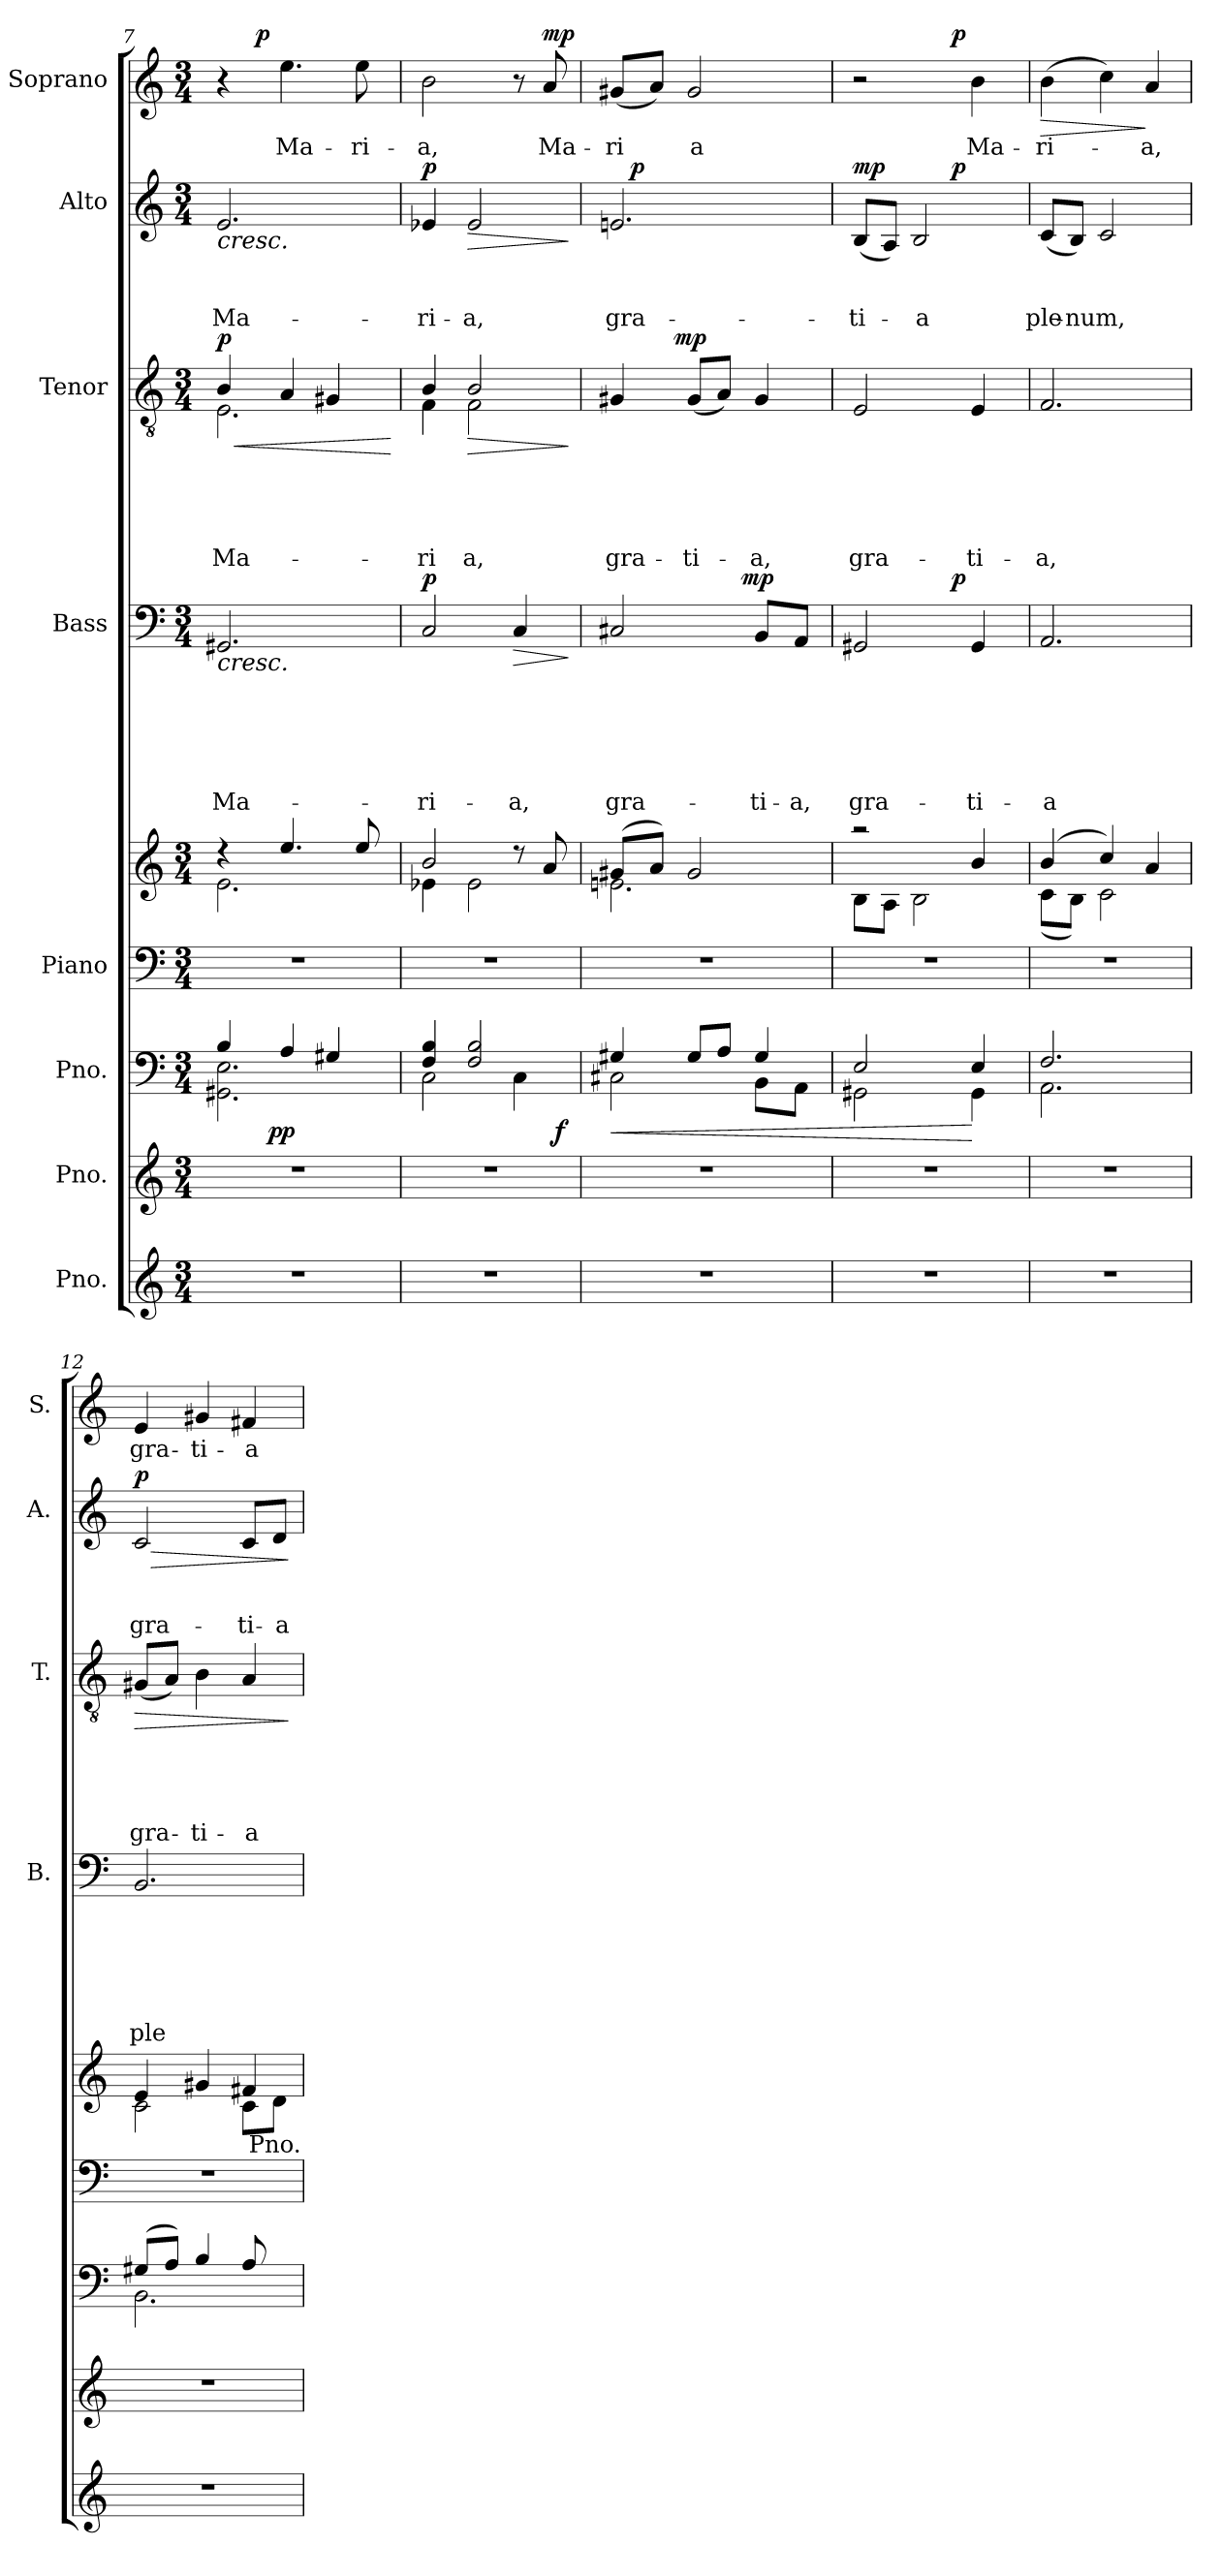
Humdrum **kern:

**kern	**kern	**kern	**dynam	**kern	**kern	**kern	**text	**text	**text	**text	**text	**text	**dynam	**kern	**text	**text	**text	**text	**text	**dynam	**kern	**text	**text	**text	**dynam	**kern	**text	**dynam
*part8	*part7	*part6	*part6	*part5	*part5	*part4	*part4	*part4	*part4	*part4	*part4	*part4	*part4	*part3	*part3	*part3	*part3	*part3	*part3	*part3	*part2	*part2	*part2	*part2	*part2	*part1	*part1	*part1
*staff9	*staff8	*staff7	*staff7	*staff6	*staff5	*staff4	*staff4	*staff4	*staff4	*staff4	*staff4	*staff4	*staff4	*staff3	*staff3	*staff3	*staff3	*staff3	*staff3	*staff3	*staff2	*staff2	*staff2	*staff2	*staff2	*staff1	*staff1	*staff1
*I"Pno.	*I"Pno.	*I"Pno.	*	*I"Piano	*	*I"Bass	*	*	*	*	*	*	*	*I"Tenor	*	*	*	*	*	*	*I"Alto	*	*	*	*	*I"Soprano	*	*
*	*	*	*	*	*	*I'B.	*	*	*	*	*	*	*	*I'T.	*	*	*	*	*	*	*I'A.	*	*	*	*	*I'S.	*	*
*clefG2	*clefG2	*clefF4	*	*clefF4	*clefG2	*clefF4	*	*	*	*	*	*	*	*clefGv2	*	*	*	*	*	*	*clefG2	*	*	*	*	*clefG2	*	*
*k[]	*k[]	*k[]	*	*k[]	*k[]	*k[]	*	*	*	*	*	*	*	*k[]	*	*	*	*	*	*	*k[]	*	*	*	*	*k[]	*	*
*C:	*C:	*C:	*	*C:	*C:	*C:	*	*	*	*	*	*	*	*C:	*	*	*	*	*	*	*C:	*	*	*	*	*C:	*	*
*M3/4	*M3/4	*M3/4	*	*M3/4	*M3/4	*M3/4	*	*	*	*	*	*	*	*M3/4	*	*	*	*	*	*	*M3/4	*	*	*	*	*M3/4	*	*
=7	=7	=7	=7	=7	=7	=7	=7	=7	=7	=7	=7	=7	=7	=7	=7	=7	=7	=7	=7	=7	=7	=7	=7	=7	=7	=7	=7	=7
*	*	*^	*	*	*^	*	*	*	*	*	*	*	*	*	*	*	*	*	*	*	*	*	*	*	*	*	*	*
!	!	!	!	!	!	!	!	!	!	!	!	!	!	!LO:LY:b	!LO:HP:b	!	!	!	!	!	!LO:LY:b	!LO:HP:b	!	!	!	!LO:LY:b	!LO:HP:b	!	!	!
*	*	*	*	*	*	*	*	*	*	*	*	*	*	*	*	*^	*	*	*	*	*	*	*	*	*	*	*	*	*	*
!	!	!	!	!	!	!	!	!	!	!	!	!	!	!	!	!	!	!	!	!	!	!	!LO:DY:n=1:a	!	!	!	!	!	!	!	!
*	*	*	*^	*	*	*	*	*	*	*	*	*	*	*	*	*	*	*	*	*	*	*	*	*	*	*	*	*	*^	*	*
2.r	2.r	4B/	2.GG#X\ 2.E\	8..ryy	.	2.r	4rdd	2.e\	2.GG#X/	.	.	.	.	.	Ma-	<	4B/	2.E\	.	.	.	.	Ma-	< p	2.e/	.	.	Ma-	<	4r	8.ryy	.	.
!	!	!	!	!	!	!	!	!	!	!	!	!	!	!	!	!	!	!	!	!	!	!	!	!	!	!	!	!	!	!	!	!	!LO:DY:a
.	.	.	.	.	.	.	.	.	.	.	.	.	.	.	.	.	.	.	.	.	.	.	.	.	.	.	.	.	.	.	2ryy	.	p
!	!	!	!	!	!LO:DY:b	!	!	!	!	!	!	!	!	!	!	!	!	!	!	!	!	!	!	!	!	!	!	!	!	!	!	!	!
.	.	.	.	2ryy	pp	.	.	.	.	.	.	.	.	.	.	.	.	.	.	.	.	.	.	.	.	.	.	.	.	.	.	.	.
!	!	!	!	!	!	!	!	!	!	!	!	!	!	!	!	!	!	!	!	!	!	!	!	!	!	!	!	!	!	!	!	!LO:LY:b	!
.	.	4A/	.	.	.	.	4.ee/	.	.	.	.	.	.	.	.	.	4A/	.	.	.	.	.	.	.	.	.	.	.	.	4.ee\	.	Ma-	.
.	.	4G#X/	.	.	.	.	.	.	.	.	.	.	.	.	.	.	4G#X/	.	.	.	.	.	.	.	.	.	.	.	.	.	.	.	.
!	!	!	!	!	!	!	!	!	!	!	!	!	!	!	!	!	!	!	!	!	!	!	!	!	!	!	!	!	!	!	!	!LO:LY:b	!
.	.	.	.	.	.	.	8ee/	.	.	.	.	.	.	.	.	.	.	.	.	.	.	.	.	.	.	.	.	.	.	8ee\	.	-ri-	.
.	.	.	.	.	.	.	.	.	.	.	.	.	.	.	.	.	.	.	.	.	.	.	.	.	.	.	.	.	.	.	16ryy	.	.
.	.	.	.	32ryy	.	.	.	.	.	.	.	.	.	.	.	.	.	.	.	.	.	.	.	.	.	.	.	.	.	.	.	.	.
*	*	*	*	*	*	*	*v	*v	*	*	*	*	*	*	*	*	*v	*v	*	*	*	*	*	*	*	*	*	*	*	*	*	*	*
.	.	.	.	.	.	.	.	.	.	.	.	.	.	.	.	.	.	.	.	.	.	[	.	.	.	.	.	.	.	.	.
=8	=8	=8	=8	=8	=8	=8	=8	=8	=8	=8	=8	=8	=8	=8	=8	=8	=8	=8	=8	=8	=8	=8	=8	=8	=8	=8	=8	=8	=8	=8	=8
*	*	*	*	*	*	*	*^	*	*	*	*	*	*	*	*	*	*	*	*	*	*	*	*	*	*	*	*	*	*	*	*
!	!	!	!	!	!	!	!	!	!	!	!	!	!	!	!LO:LY:b	!LO:DY:a	!	!	!	!	!	!LO:LY:b	!	!	!	!	!LO:LY:b	!LO:DY:a	!	!	!LO:LY:b	!
*	*	*	*	*	*	*	*	*	*	*	*	*	*	*	*	*	*^	*	*	*	*	*	*	*	*	*	*	*	*v	*v	*	*
2.r	2.r	4F/ 4B/	2C\	2ryy	.	2.r	2b/	4e-X\	2C/	.	.	.	.	.	-ri-	p	4B/	4F\	.	.	.	.	-ri	.	4e-X/	.	.	-ri-	p	2b\	-a,	.
!	!	!	!	!	!	!	!	!	!	!	!	!	!	!	!	!	!	!	!	!	!	!	!LO:LY:b	!LO:HP:b	!	!	!	!LO:LY:b	!LO:HP:n=1:b	!	!	!
.	.	2F/ 2B/	.	.	.	.	.	2e-\	.	.	.	.	.	.	.	.	2B/	2F\	.	.	.	.	a,	>	2e-/	.	.	-a,	[ >	.	.	.
!	!	!	!	!	!	!	!	!	!	!	!	!	!	!	!LO:LY:b	!LO:HP:n=1:b	!	!	!	!	!	!	!	!	!	!	!	!	!	!	!	!
.	.	.	4C\	8ryy	.	.	8rdd	.	4C/	.	.	.	.	.	-a,	[ >	.	.	.	.	.	.	.	.	.	.	.	.	.	8r	.	.
!	!	!	!	!	!	!	!	!	!	!	!	!	!	!	!	!	!	!	!	!	!	!	!	!	!	!	!	!	!	!	!LO:LY:b	!LO:DY:a
.	.	.	.	32ryy	.	.	8a/	.	.	.	.	.	.	.	.	.	.	.	.	.	.	.	.	.	.	.	.	.	.	8a/	Ma-	mp
!	!	!	!	!	!LO:DY:b	!	!	!	!	!	!	!	!	!	!	!	!	!	!	!	!	!	!	!	!	!	!	!	!	!	!	!
.	.	.	.	16.ryy	f	.	.	.	.	.	.	.	.	.	.	.	.	.	.	.	.	.	.	.	.	.	.	.	.	.	.	.
*	*	*	*	*	*	*	*v	*v	*	*	*	*	*	*	*	*	*v	*v	*	*	*	*	*	*	*	*	*	*	*	*	*	*
.	.	.	.	.	.	.	.	.	.	.	.	.	.	.	]	.	.	.	.	.	.	]	.	.	.	.	]	.	.	.
=9	=9	=9	=9	=9	=9	=9	=9	=9	=9	=9	=9	=9	=9	=9	=9	=9	=9	=9	=9	=9	=9	=9	=9	=9	=9	=9	=9	=9	=9	=9
!	!	!	!	!	!LO:HP:b	!	!	!	!	!	!	!	!	!LO:LY:b	!	!	!	!	!	!	!LO:LY:b	!	!	!	!	!LO:LY:b	!	!	!LO:LY:b	!
*	*	*	*v	*v	*	*	*^	*^	*	*	*	*	*	*	*	*^	*	*	*	*	*	*	*^	*	*	*	*	*	*	*
2.r	2.r	4G#X/	2C#X\	<	2.r	(>8g#X/L	2.en\	2C#X/	4...ryy	.	.	.	.	.	gra-	.	4G#X/	8..ryy	.	.	.	.	gra-	.	2.en/	16ryy	.	.	gra-	.	(<8g#X/L	-ri	.
!	!	!	!	!	!	!	!	!	!	!	!	!	!	!	!	!	!	!	!	!	!	!	!	!	!	!	!	!	!	!LO:DY:b	!	!	!
.	.	.	.	.	.	.	.	.	.	.	.	.	.	.	.	.	.	.	.	.	.	.	.	.	.	2ryy	.	.	.	p	.	.	.
.	.	.	.	.	.	8a/J)	.	.	.	.	.	.	.	.	.	.	.	.	.	.	.	.	.	.	.	.	.	.	.	.	8a/J)	.	.
!	!	!	!	!	!	!	!	!	!	!	!	!	!	!	!	!	!	!	!	!	!	!	!	!LO:DY:a	!	!	!	!	!	!	!	!	!
.	.	.	.	.	.	.	.	.	.	.	.	.	.	.	.	.	.	2ryy	.	.	.	.	.	mp	.	.	.	.	.	.	.	.	.
!	!	!	!	!	!	!	!	!	!	!	!	!	!	!	!	!	!	!	!	!	!	!	!LO:LY:b	!	!	!	!	!	!	!	!	!LO:LY:b	!
.	.	8G#/L	.	.	.	2g#/	.	.	.	.	.	.	.	.	.	.	(<8G#/L	.	.	.	.	.	-ti-	.	.	.	.	.	.	.	2g#/	a	.
.	.	8A/J	.	.	.	.	.	.	.	.	.	.	.	.	.	.	8A/J)	.	.	.	.	.	.	.	.	.	.	.	.	.	.	.	.
!	!	!	!	!	!	!	!	!	!	!	!	!	!	!	!	!LO:DY:a	!	!	!	!	!	!	!	!	!	!	!	!	!	!	!	!	!
.	.	.	.	.	.	.	.	.	4ryy	.	.	.	.	.	.	mp	.	.	.	.	.	.	.	.	.	.	.	.	.	.	.	.	.
!	!	!	!	!	!	!	!	!	!	!	!	!	!	!	!LO:LY:b	!	!	!	!	!	!	!	!LO:LY:b	!	!	!	!	!	!	!	!	!	!
.	.	4G#/	8BB\L	.	.	.	.	8BB/L	.	.	.	.	.	.	-ti-	.	4G#/	.	.	.	.	.	-a,	.	.	.	.	.	.	.	.	.	.
.	.	.	.	.	.	.	.	.	.	.	.	.	.	.	.	.	.	.	.	.	.	.	.	.	.	8.ryy	.	.	.	.	.	.	.
!	!	!	!	!	!	!	!	!	!	!	!	!	!	!	!LO:LY:b	!	!	!	!	!	!	!	!	!	!	!	!	!	!	!	!	!	!
.	.	.	8AA\J	.	.	.	.	8AA/J	.	.	.	.	.	.	-a,	.	.	.	.	.	.	.	.	.	.	.	.	.	.	.	.	.	.
.	.	.	.	.	.	.	.	.	32ryy	.	.	.	.	.	.	.	.	32ryy	.	.	.	.	.	.	.	.	.	.	.	.	.	.	.
=10	=10	=10	=10	=10	=10	=10	=10	=10	=10	=10	=10	=10	=10	=10	=10	=10	=10	=10	=10	=10	=10	=10	=10	=10	=10	=10	=10	=10	=10	=10	=10	=10	=10
!	!	!	!	!	!	!	!	!	!	!	!	!	!	!	!LO:LY:b	!	!	!	!	!	!	!	!LO:LY:b	!	!	!	!	!	!LO:LY:b	!LO:DY:a	!	!	!
*	*	*	*	*	*	*	*	*	*	*	*	*	*	*	*	*	*v	*v	*	*	*	*	*	*	*	*	*	*	*	*	*^	*	*
2.r	2.r	2E/	2GG#X\	.	2.r	2raa	8B\L	2GG#X/	4..ryy	.	.	.	.	.	gra-	.	2E/	.	.	.	.	gra-	.	(<8B/L	4..ryy	.	.	-ti-	mp	2r	4..ryy	.	.
.	.	.	.	.	.	.	8A\J	.	.	.	.	.	.	.	.	.	.	.	.	.	.	.	.	8A/J)	.	.	.	.	.	.	.	.	.
!	!	!	!	!	!	!	!	!	!	!	!	!	!	!	!	!	!	!	!	!	!	!	!	!	!	!	!	!LO:LY:b	!	!	!	!	!
.	.	.	.	.	.	.	2B\	.	.	.	.	.	.	.	.	.	.	.	.	.	.	.	.	2B/	.	.	.	-a	.	.	.	.	.
!	!	!	!	!	!	!	!	!	!	!	!	!	!	!	!	!LO:DY:a	!	!	!	!	!	!	!	!	!	!	!	!	!LO:DY:b	!	!	!	!LO:DY:a
.	.	.	.	.	.	.	.	.	4ryy	.	.	.	.	.	.	p	.	.	.	.	.	.	.	.	4ryy	.	.	.	p	.	4ryy	.	p
!	!	!	!	!	!	!	!	!	!	!	!	!	!	!	!LO:LY:b	!	!	!	!	!	!	!LO:LY:b	!	!	!	!	!	!	!	!	!	!LO:LY:b	!
.	.	4E/	4GG#\	[	.	4b/	.	4GG#/	.	.	.	.	.	.	-ti-	.	4E/	.	.	.	.	-ti-	.	.	.	.	.	.	.	4b\	.	Ma-	.
.	.	.	.	.	.	.	.	.	16ryy	.	.	.	.	.	.	.	.	.	.	.	.	.	.	.	16ryy	.	.	.	.	.	16ryy	.	.
=11	=11	=11	=11	=11	=11	=11	=11	=11	=11	=11	=11	=11	=11	=11	=11	=11	=11	=11	=11	=11	=11	=11	=11	=11	=11	=11	=11	=11	=11	=11	=11	=11	=11
!	!	!	!	!	!	!	!	!	!	!	!	!	!	!	!LO:LY:b	!	!	!	!	!	!	!LO:LY:b	!	!	!	!	!	!LO:LY:b	!	!	!	!LO:LY:b	!LO:HP:b
*	*	*	*	*	*	*	*	*	*	*	*	*	*	*	*	*	*	*	*	*	*	*	*	*v	*v	*	*	*	*	*	*	*	*
*	*	*	*	*	*	*	*	*v	*v	*	*	*	*	*	*	*	*	*	*	*	*	*	*	*	*	*	*	*	*v	*v	*	*
2.r	2.r	2.F/	2.AA\	.	2.r	(4b/	(<8c\L	2.AA/	.	.	.	.	.	-a	.	2.F/	.	.	.	.	-a,	.	(<8c/L	.	.	ple-	.	(>4b\	-ri-	>
!	!	!	!	!	!	!	!	!	!	!	!	!	!	!	!	!	!	!	!	!	!	!	!	!	!	!LO:LY:b	!	!	!	!
.	.	.	.	.	.	.	8B\J)	.	.	.	.	.	.	.	.	.	.	.	.	.	.	.	8B/J)	.	.	-num,	.	.	.	.
.	.	.	.	.	.	4cc/)	2c\	.	.	.	.	.	.	.	.	.	.	.	.	.	.	.	2c/	.	.	.	.	4cc\)	.	.
!	!	!	!	!	!	!	!	!	!	!	!	!	!	!	!	!	!	!	!	!	!	!	!	!	!	!	!	!	!LO:LY:b	!
.	.	.	.	.	.	4a/	.	.	.	.	.	.	.	.	.	.	.	.	.	.	.	.	.	.	.	.	.	4a/	-a,	]
!!LO:PB:g=z
=12	=12	=12	=12	=12	=12	=12	=12	=12	=12	=12	=12	=12	=12	=12	=12	=12	=12	=12	=12	=12	=12	=12	=12	=12	=12	=12	=12	=12	=12	=12
!	!	!	!	!	!	!	!	!	!	!	!	!	!	!LO:LY:b	!	!	!	!	!	!	!LO:LY:b	!LO:HP:b	!	!	!	!LO:LY:b	!LO:HP:b	!	!LO:LY:b	!
!	!	!	!	!	!	!	!	!	!	!	!	!	!	!	!	!	!	!	!	!	!	!	!	!	!	!	!LO:DY:n=1:a	!	!	!
2.r	2.r	(>8G#X/L	2.BB\	.	2.r	4e/	2c\	2.BB/	.	.	.	.	.	ple-	.	(<8G#X/L	.	.	.	.	gra-	>	2c/	.	.	gra-	> p	4e/	gra-	.
.	.	8A/J)	.	.	.	.	.	.	.	.	.	.	.	.	.	8A/J)	.	.	.	.	.	.	.	.	.	.	.	.	.	.
!	!	!	!	!	!	!	!	!	!	!	!	!	!	!	!	!	!	!	!	!	!LO:LY:b	!	!	!	!	!	!	!	!LO:LY:b	!
.	.	4B/	.	.	.	4g#X/	.	.	.	.	.	.	.	.	.	4B\	.	.	.	.	-ti-	.	.	.	.	.	.	4g#X/	-ti-	.
!	!	!	!	!	!	!	!	!	!	!	!	!	!	!	!	!	!	!	!	!	!LO:LY:b	!	!	!	!	!LO:LY:b	!	!	!LO:LY:b	!
.	.	8A/	.	.	.	4f#X/	8c\L	.	.	.	.	.	.	.	.	4A/	.	.	.	.	-a	.	8c/L	.	.	-ti-	.	4f#X/	-a	.
!	!	!	!	!	!	!	!	!	!	!	!	!	!	!	!	!	!	!	!	!	!	!	!	!	!	!LO:LY:b:rj	!	!	!	!
.	.	8ryy	.	.	.	.	8d\J	.	.	.	.	.	.	.	.	.	.	.	.	.	.	.	8d/J	.	.	-a	.	.	.	.
*	*	*v	*v	*	*	*v	*v	*	*	*	*	*	*	*	*	*	*	*	*	*	*	*	*	*	*	*	*	*	*	*
.	.	.	.	.	.	.	.	.	.	.	.	.	.	.	.	.	.	.	.	]	.	.	.	.	]	.	.	.
!	!	!	!	!	!LO:TX:b:t=Pno.	!	!	!	!	!	!	!	!	!	!	!	!	!	!	!	!	!	!	!	!	!	!	!
=	=	=	=	=	=	=	=	=	=	=	=	=	=	=	=	=	=	=	=	=	=	=	=	=	=	=	=	=
*-	*-	*-	*-	*-	*-	*-	*-	*-	*-	*-	*-	*-	*-	*-	*-	*-	*-	*-	*-	*-	*-	*-	*-	*-	*-	*-	*-	*-
